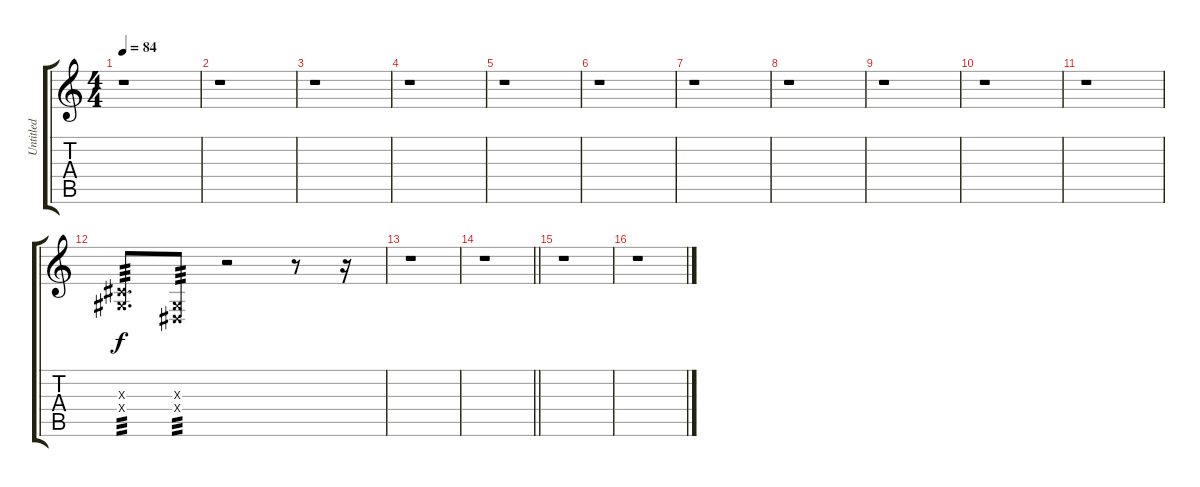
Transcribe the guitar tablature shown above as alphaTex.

\track ("Untitled" "Untitled") {instrument guitarfretnoise}
\staff {score tabs}
\tuning (Eb4 Bb3 Gb3 Db3 Ab2 Eb2) {hide}
\ts (4 4)
\tempo 84
\clef g2
\ks c
r.1{dy f} |
r.1 |
r.1 |
r.1 |
r.1 |
r.1 |
r.1 |
r.1 |
r.1 |
r.1 |
r.1 |
(7.3{x} 7.4{x}).8{d tp 3} (2.3{x} 2.4{x}).8{tp 3} r.2 r.8 r.16 |
r.1 |
\barLineRight lightlight
r.1 |
r.1 |
r.1
